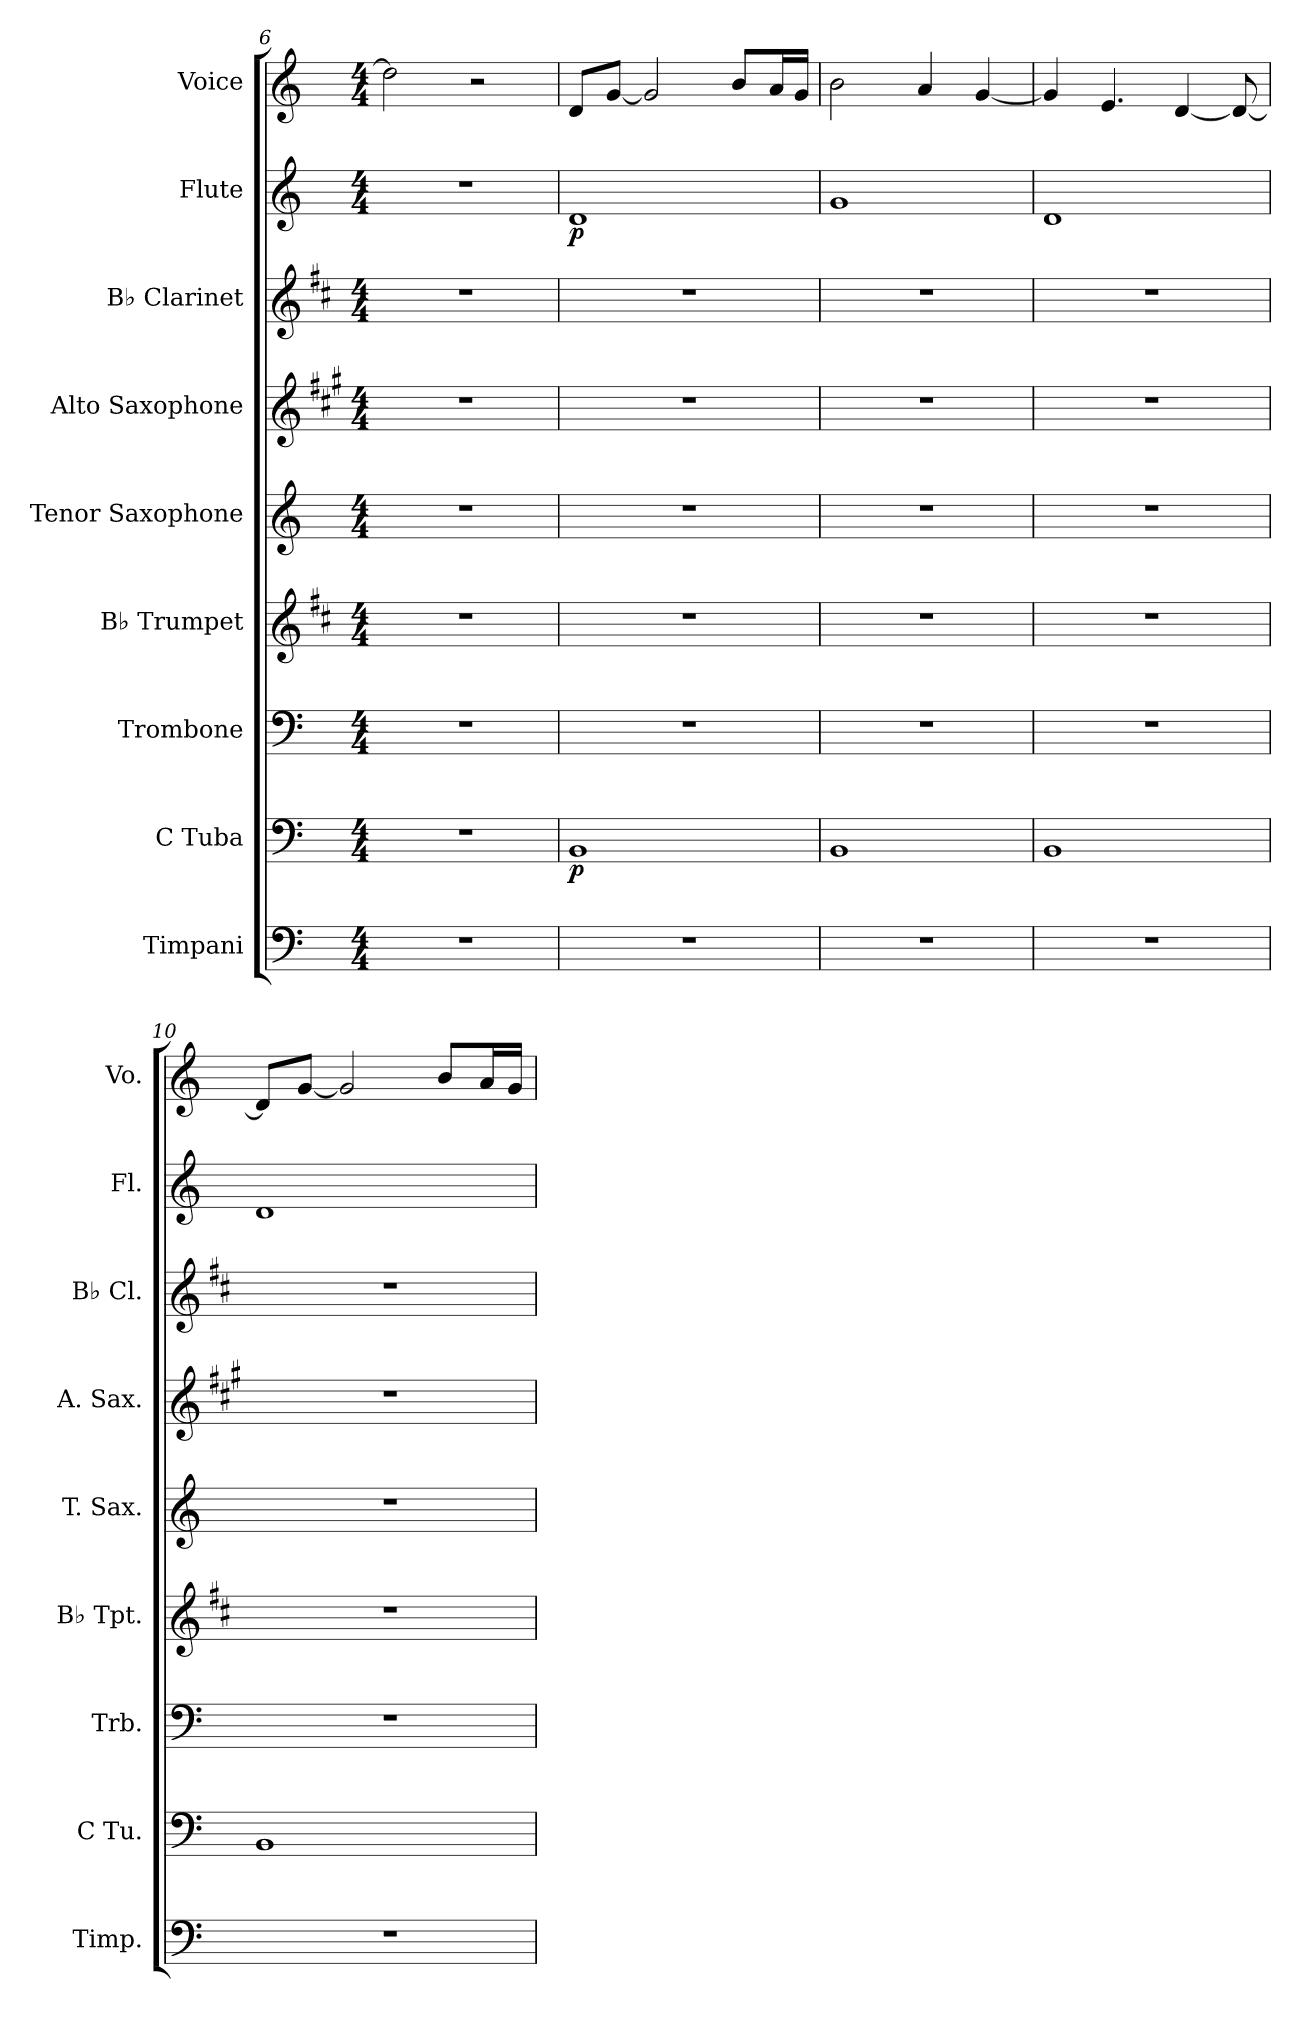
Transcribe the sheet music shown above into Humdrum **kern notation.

**kern	**kern	**dynam	**kern	**kern	**kern	**kern	**kern	**kern	**dynam	**kern
*part9	*part8	*part8	*part7	*part6	*part5	*part4	*part3	*part2	*part2	*part1
*staff9	*staff8	*staff8	*staff7	*staff6	*staff5	*staff4	*staff3	*staff2	*staff2	*staff1
*I"Timpani	*I"C Tuba	*	*I"Trombone	*I"B♭ Trumpet	*I"Tenor Saxophone	*I"Alto Saxophone	*I"B♭ Clarinet	*I"Flute	*	*I"Voice
*I'Timp.	*I'C Tu.	*	*I'Trb.	*I'B♭ Tpt.	*I'T. Sax.	*I'A. Sax.	*I'B♭ Cl.	*I'Fl.	*	*I'Vo.
*clefF4	*clefF4	*	*clefF4	*clefG2	*clefG2	*clefG2	*clefG2	*clefG2	*	*clefG2
*	*	*	*	*ITrd1c2	*ITrd8c14	*ITrd5c9	*ITrd1c2	*	*	*
*k[]	*k[]	*	*k[]	*k[]	*k[]	*k[]	*k[]	*k[]	*	*k[]
*C:	*C:	*	*C:	*C:	*C:	*C:	*C:	*C:	*	*C:
*M4/4	*M4/4	*	*M4/4	*M4/4	*M4/4	*M4/4	*M4/4	*M4/4	*	*M4/4
=6	=6	=6	=6	=6	=6	=6	=6	=6	=6	=6
1r	1r	.	1r	1r	1r	1r	1r	1r	.	2dd\]
.	.	.	.	.	.	.	.	.	.	2r
!!LO:PB:g=z
=7	=7	=7	=7	=7	=7	=7	=7	=7	=7	=7
!	!	!LO:DY:b	!	!	!	!	!	!	!LO:DY:b	!
1r	1BB	p	1r	1r	1r	1r	1r	1d	p	8d/L
.	.	.	.	.	.	.	.	.	.	[8g/J
.	.	.	.	.	.	.	.	.	.	2g/]
.	.	.	.	.	.	.	.	.	.	8b/L
.	.	.	.	.	.	.	.	.	.	16a/L
.	.	.	.	.	.	.	.	.	.	16g/JJ
=8	=8	=8	=8	=8	=8	=8	=8	=8	=8	=8
1r	1BB	.	1r	1r	1r	1r	1r	1g	.	2b\
.	.	.	.	.	.	.	.	.	.	4a/
.	.	.	.	.	.	.	.	.	.	[4g/
=9	=9	=9	=9	=9	=9	=9	=9	=9	=9	=9
1r	1BB	.	1r	1r	1r	1r	1r	1d	.	4g/]
.	.	.	.	.	.	.	.	.	.	4.e/
.	.	.	.	.	.	.	.	.	.	[4d/
.	.	.	.	.	.	.	.	.	.	8d/_
=10	=10	=10	=10	=10	=10	=10	=10	=10	=10	=10
1r	1BB	.	1r	1r	1r	1r	1r	1d	.	8d/L]
.	.	.	.	.	.	.	.	.	.	[8g/J
.	.	.	.	.	.	.	.	.	.	2g/]
.	.	.	.	.	.	.	.	.	.	8b/L
.	.	.	.	.	.	.	.	.	.	16a/L
.	.	.	.	.	.	.	.	.	.	16g/JJ
=	=	=	=	=	=	=	=	=	=	=
*-	*-	*-	*-	*-	*-	*-	*-	*-	*-	*-
